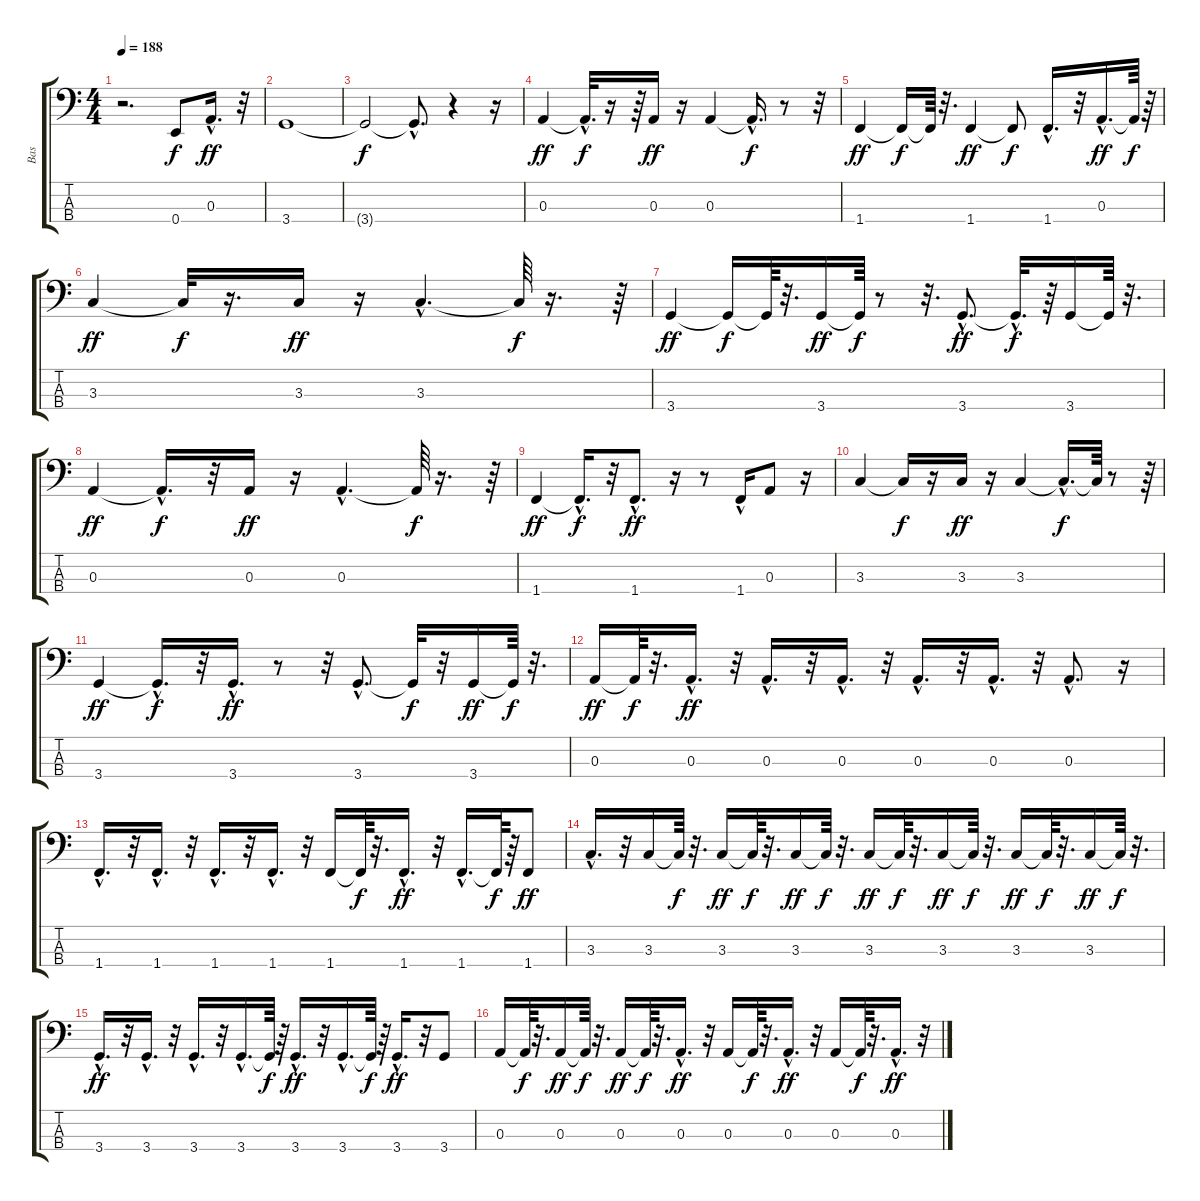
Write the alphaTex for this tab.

\track ("Bas" "Bas") {instrument electricbassfinger}
\staff {score tabs}
\tuning (G2 D2 A1 E1) {hide}
\ts (4 4)
\tempo 188
\clef f4
\ks c
r.2{d dy ff} 0.4.8{dy f} 0.3{hac}.16{d dy ff} r.32 |
3.4.1 |
3.4{t}.2{dy f} 3.4{hac t}.8{d} r.4 r.16 |
0.3.4{dy ff} 0.3{hac t}.32{d dy f} r.16 r.64 0.3.16{dy ff} r.16 0.3.4 0.3{hac t}.16{d dy f} r.8 r.32 |
1.4.4{dy ff} 1.4{t}.16{dy f} 1.4{t}.64 r.32{d} 1.4.4{dy ff} 1.4{t}.8{dy f} 1.4{hac}.16{d} r.32 0.3{hac}.16{d dy ff} 0.3{t}.64{dy f} r.64 |
3.3.4{dy ff} 3.3{t}.32{dy f} r.16{d} 3.3.16{dy ff} r.16 3.3{hac}.4{d} 3.3{t}.64{dy f} r.16{d} r.64 |
3.4.4{dy ff} 3.4{t}.16{dy f} 3.4{t}.64 r.32{d} 3.4.16{dy ff} 3.4{t}.64{dy f} r.8 r.32{d} 3.4{hac}.8{d dy ff} 3.4{hac t}.32{d dy f} r.64 3.4.16 3.4{t}.64 r.32{d} |
0.3.4{dy ff} 0.3{hac t}.16{d dy f} r.32 0.3.16{dy ff} r.16 0.3{hac}.4{d} 0.3{t}.64{dy f} r.16{d} r.64 |
1.4.4{dy ff} 1.4{hac t}.16{d dy f} r.32 1.4{hac}.8{d dy ff} r.16 r.8 1.4{hac}.16 0.3.8 r.16 |
3.3.4 3.3{t}.16{dy f} r.16 3.3.16{dy ff} r.16 3.3.4 3.3{hac t}.16{d dy f} 3.3{t}.64 r.8 r.64 |
3.4.4{dy ff} 3.4{hac t}.16{d dy f} r.32 3.4{hac}.16{d dy ff} r.8 r.32 3.4{hac}.8{d} 3.4{t}.32{dy f} r.32 3.4.16{dy ff} 3.4{t}.64{dy f} r.32{d} |
0.3.16{dy ff} 0.3{t}.64{dy f} r.32{d} 0.3{hac}.16{d dy ff} r.32 0.3{hac}.16{d} r.32 0.3{hac}.16{d} r.32 0.3{hac}.16{d} r.32 0.3{hac}.16{d} r.32 0.3{hac}.8{d} r.16 |
1.4{hac}.16{d} r.32 1.4{hac}.16{d} r.32 1.4{hac}.16{d} r.32 1.4{hac}.16{d} r.32 1.4.16 1.4{t}.64{dy f} r.32{d} 1.4{hac}.16{d dy ff} r.32 1.4{hac}.16{d} 1.4{t}.64{dy f} r.64 1.4.8{dy ff} |
3.3{hac}.16{d} r.32 3.3.16 3.3{t}.64{dy f} r.32{d} 3.3.16{dy ff} 3.3{t}.64{dy f} r.32{d} 3.3.16{dy ff} 3.3{t}.64{dy f} r.32{d} 3.3.16{dy ff} 3.3{t}.64{dy f} r.32{d} 3.3.16{dy ff} 3.3{t}.64{dy f} r.32{d} 3.3.16{dy ff} 3.3{t}.64{dy f} r.32{d} 3.3.16{dy ff} 3.3{t}.64{dy f} r.32{d} |
3.4{hac}.16{d dy ff} r.32 3.4{hac}.16{d} r.32 3.4{hac}.16{d} r.32 3.4{hac}.16{d} 3.4{t}.64{dy f} r.64 3.4{hac}.16{d dy ff} r.32 3.4{hac}.16{d} 3.4{t}.64{dy f} r.64 3.4{hac}.16{d dy ff} r.32 3.4.8 |
0.3.16 0.3{t}.64{dy f} r.32{d} 0.3.16{dy ff} 0.3{t}.64{dy f} r.32{d} 0.3.16{dy ff} 0.3{t}.64{dy f} r.32{d} 0.3{hac}.16{d dy ff} r.32 0.3.16 0.3{t}.64{dy f} r.32{d} 0.3{hac}.16{d dy ff} r.32 0.3.16 0.3{t}.64{dy f} r.32{d} 0.3{hac}.16{d dy ff} r.32
